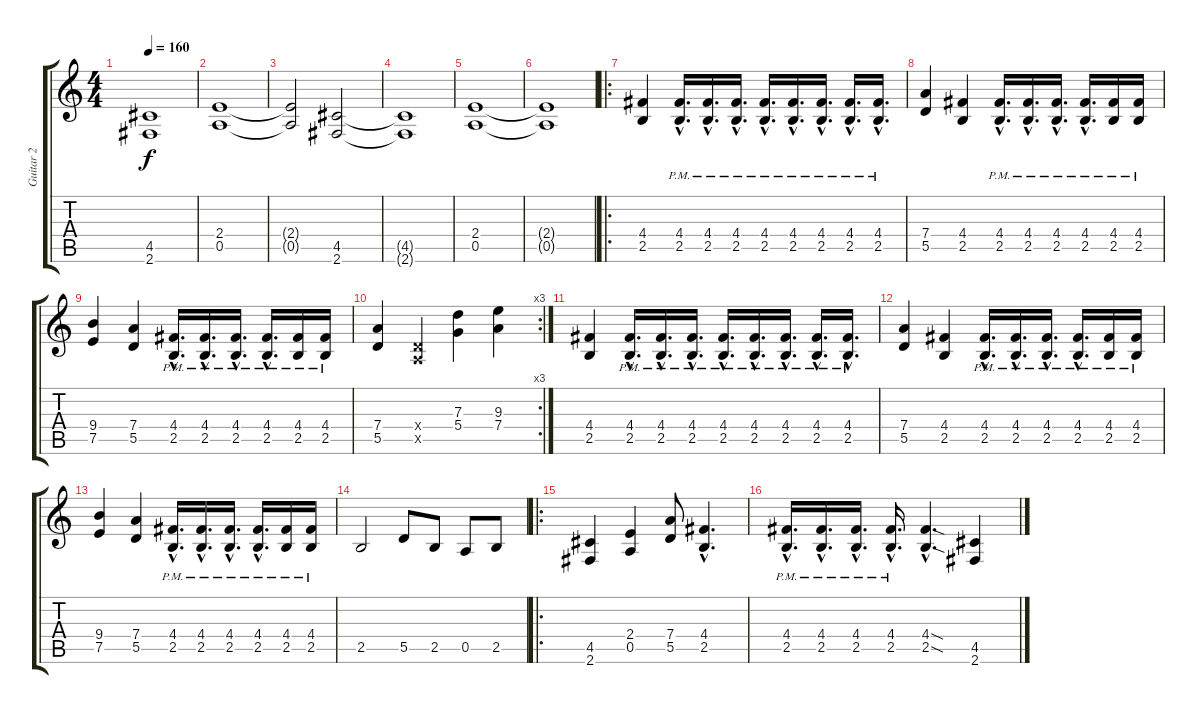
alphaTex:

\track ("Guitar 2" "Guitar 2") {instrument distortionguitar}
\staff {score tabs}
\tuning (E4 B3 G3 D3 A2 E2) {hide}
\ts (4 4)
\tempo 160
\clef g2
\ks c
(4.5{t} 2.6{t}).1{dy f} |
(2.4 0.5).1 |
(2.4{t} 0.5{t}).2 (4.5 2.6).2 |
(4.5{t} 2.6{t}).1 |
(2.4 0.5).1 |
(2.4{t} 0.5{t}).1 |
\ro
(4.4 2.5).4 (4.4{hac pm} 2.5{hac pm}).16{d} (4.4{hac pm} 2.5{hac pm}).16{d} (4.4{hac pm} 2.5{hac pm}).16{d} (4.4{hac pm} 2.5{hac pm}).16{d} (4.4{hac pm} 2.5{hac pm}).16{d} (4.4{hac pm} 2.5{hac pm}).16{d} (4.4{hac pm} 2.5{hac pm}).16{d} (4.4{hac pm} 2.5{hac pm}).16{d} |
(7.4 5.5).4 (4.4 2.5).4 (4.4{hac pm} 2.5{hac pm}).16{d} (4.4{hac pm} 2.5{hac pm}).16{d} (4.4{hac pm} 2.5{hac pm}).16{d} (4.4{hac pm} 2.5{hac pm}).16{d} (4.4{pm} 2.5{pm}).16 (4.4{pm} 2.5{pm}).16 |
(9.4 7.5).4 (7.4 5.5).4 (4.4{hac pm} 2.5{hac pm}).16{d} (4.4{hac pm} 2.5{hac pm}).16{d} (4.4{hac pm} 2.5{hac pm}).16{d} (4.4{hac pm} 2.5{hac pm}).16{d} (4.4{pm} 2.5{pm}).16 (4.4{pm} 2.5{pm}).16 |
\rc 3
(7.4 5.5).4 (0.4{x} 0.5{x}).4 (7.3 5.4).4 (9.3 7.4).4 |
(4.4 2.5).4 (4.4{hac pm} 2.5{hac pm}).16{d} (4.4{hac pm} 2.5{hac pm}).16{d} (4.4{hac pm} 2.5{hac pm}).16{d} (4.4{hac pm} 2.5{hac pm}).16{d} (4.4{hac pm} 2.5{hac pm}).16{d} (4.4{hac pm} 2.5{hac pm}).16{d} (4.4{hac pm} 2.5{hac pm}).16{d} (4.4{hac pm} 2.5{hac pm}).16{d} |
(7.4 5.5).4 (4.4 2.5).4 (4.4{hac pm} 2.5{hac pm}).16{d} (4.4{hac pm} 2.5{hac pm}).16{d} (4.4{hac pm} 2.5{hac pm}).16{d} (4.4{hac pm} 2.5{hac pm}).16{d} (4.4{pm} 2.5{pm}).16 (4.4{pm} 2.5{pm}).16 |
(9.4 7.5).4 (7.4 5.5).4 (4.4{hac pm} 2.5{hac pm}).16{d} (4.4{hac pm} 2.5{hac pm}).16{d} (4.4{hac pm} 2.5{hac pm}).16{d} (4.4{hac pm} 2.5{hac pm}).16{d} (4.4{pm} 2.5{pm}).16 (4.4{pm} 2.5{pm}).16 |
2.5.2 5.5.8 2.5.8 0.5.8 2.5.8 |
\ro
(4.5 2.6).4 (2.4 0.5).4 (7.4 5.5).8 (4.4{hac} 2.5{hac}).4{d} |
(4.4{hac pm} 2.5{hac pm}).16{d} (4.4{hac pm} 2.5{hac pm}).16{d} (4.4{hac pm} 2.5{hac pm}).16{d} (4.4{hac pm} 2.5{hac pm}).16{d} (4.4{sod hac} 2.5{sod hac}).4{d} (4.5 2.6).4
